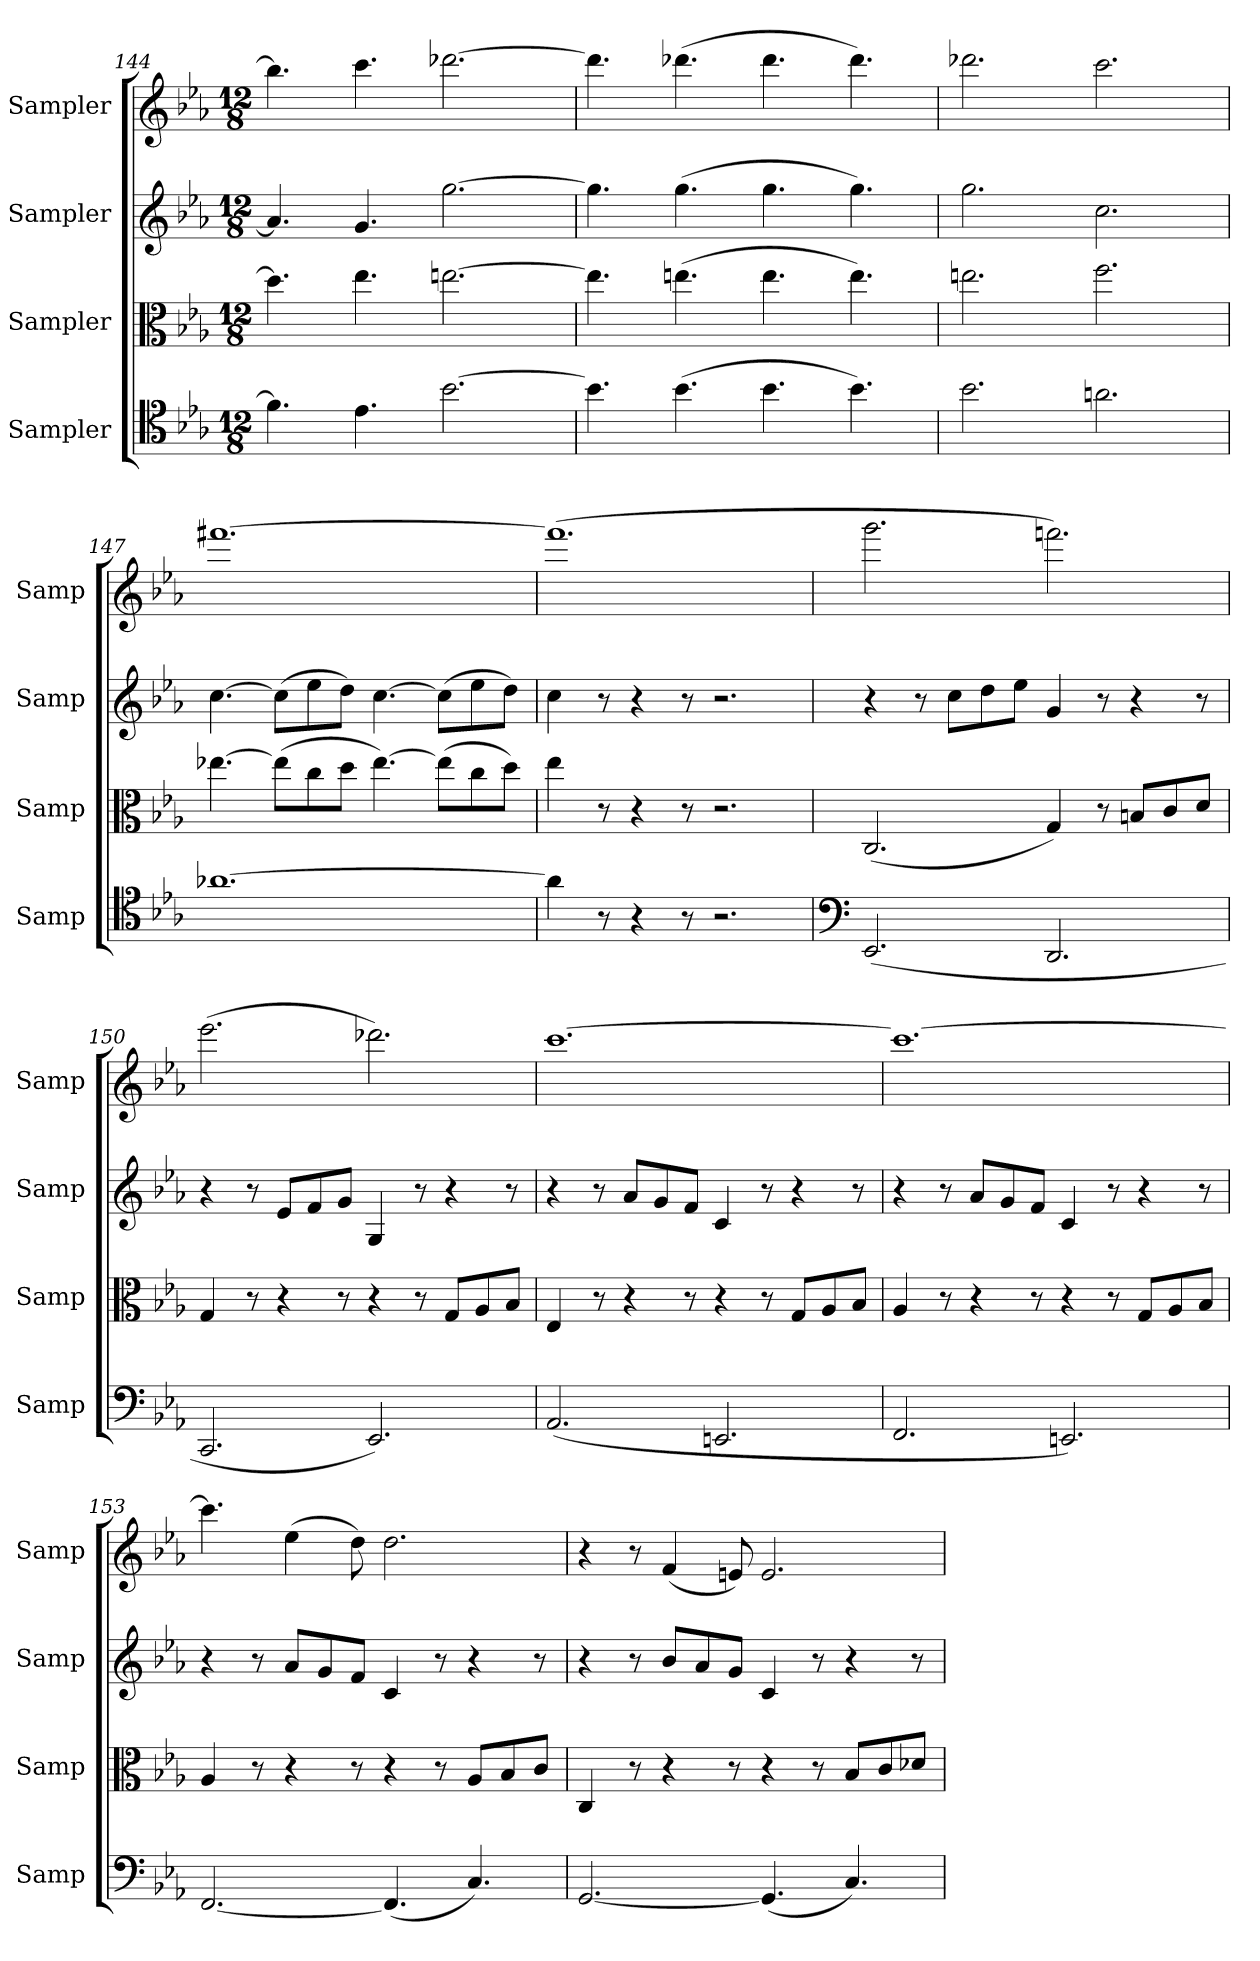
**kern	**kern	**kern	**kern
*part4	*part3	*part2	*part1
*staff4	*staff3	*staff2	*staff1
*I"Sampler	*I"Sampler	*I"Sampler	*I"Sampler
*I'Samp	*I'Samp	*I'Samp	*I'Samp
*clefC4	*clefC3	*clefG2	*clefG2
*k[b-e-a-]	*k[b-e-a-]	*k[b-e-a-]	*k[b-e-a-]
*M12/8	*M12/8	*M12/8	*M12/8
=144	=144	=144	=144
4.f\]	4.dd\]	4.a-/]	4.bb\]
4.e-\	4.ee-\	4.g/	4.ccc\
[2.b-\	[2.een\	[2.gg\	[2.ddd-X\
=145	=145	=145	=145
4.b-\]	4.ee\]	4.gg\]	4.ddd-\]
(4.b-\	(4.een\	(4.gg\	(4.ddd-X\
4.b-\	4.ee\	4.gg\	4.ddd-\
4.b-\)	4.ee\)	4.gg\)	4.ddd-\)
=146	=146	=146	=146
2.b-\	2.een\	2.gg\	2.ddd-X\
2.an\	2.ff\	2.cc\	2.ccc\
=147	=147	=147	=147
[1.a-X	[4.ee-X\	[4.cc\	[1.fff#X
.	(8ee-\L]	(8cc\L]	.
.	8cc\	8ee-\	.
.	8dd\J	8dd\J)	.
.	[4.ee-\)	[4.cc\	.
.	(8ee-\L]	(8cc\L]	.
.	8cc\	8ee-\	.
.	8dd\J)	8dd\J)	.
=148	=148	=148	=148
4a-\]	4ee-\	4cc\	(1.fff#]
8r	8r	8r	.
4r	4r	4r	.
8r	8r	8r	.
2.r	2.r	2.r	.
!!LO:LB:g=z
=149	=149	=149	=149
*clefF4	*	*	*
(2.EE-/	(2.C/	4r	2.ggg\
.	.	8r	.
.	.	8cc\L	.
.	.	8dd\	.
.	.	8ee-\J	.
2.DD/	4G/)	4g/	2.fffn\)
.	8r	8r	.
.	8Bn/L	4r	.
.	8c/	.	.
.	8d/J	8r	.
=150	=150	=150	=150
2.CC/	4G/	4r	(2.eee-\
.	8r	8r	.
.	4r	8e-/L	.
.	.	8f/	.
.	8r	8g/J	.
2.EE-/)	4r	4G/	2.ddd-X\)
.	8r	8r	.
.	8G/L	4r	.
.	8A-/	.	.
.	8B-/J	8r	.
=151	=151	=151	=151
(2.AA-/	4E-/	4r	[1.ccc
.	8r	8r	.
.	4r	8a-/L	.
.	.	8g/	.
.	8r	8f/J	.
2.EEn/	4r	4c/	.
.	8r	8r	.
.	8G/L	4r	.
.	8A-/	.	.
.	8B-/J	8r	.
=152	=152	=152	=152
2.FF/	4A-/	4r	1.ccc_
.	8r	8r	.
.	4r	8a-/L	.
.	.	8g/	.
.	8r	8f/J	.
2.EEn/)	4r	4c/	.
.	8r	8r	.
.	8G/L	4r	.
.	8A-/	.	.
.	8B-/J	8r	.
=153	=153	=153	=153
[2.FF/	4A-/	4r	4.ccc\]
.	8r	8r	.
.	4r	8a-/L	(4ee-\
.	.	8g/	.
.	8r	8f/J	8dd\)
(4.FF/]	4r	4c/	2.dd\
.	8r	8r	.
4.C/)	8A-/L	4r	.
.	8B-/	.	.
.	8c/J	8r	.
=154	=154	=154	=154
[2.GG/	4C/	4r	4r
.	8r	8r	8r
.	4r	8b-/L	(4f/
.	.	8a-/	.
.	8r	8g/J	8en/)
(4.GG/]	4r	4c/	2.e/
.	8r	8r	.
4.C/)	8B-/L	4r	.
.	8c/	.	.
.	8d-X/J	8r	.
=	=	=	=
*-	*-	*-	*-
